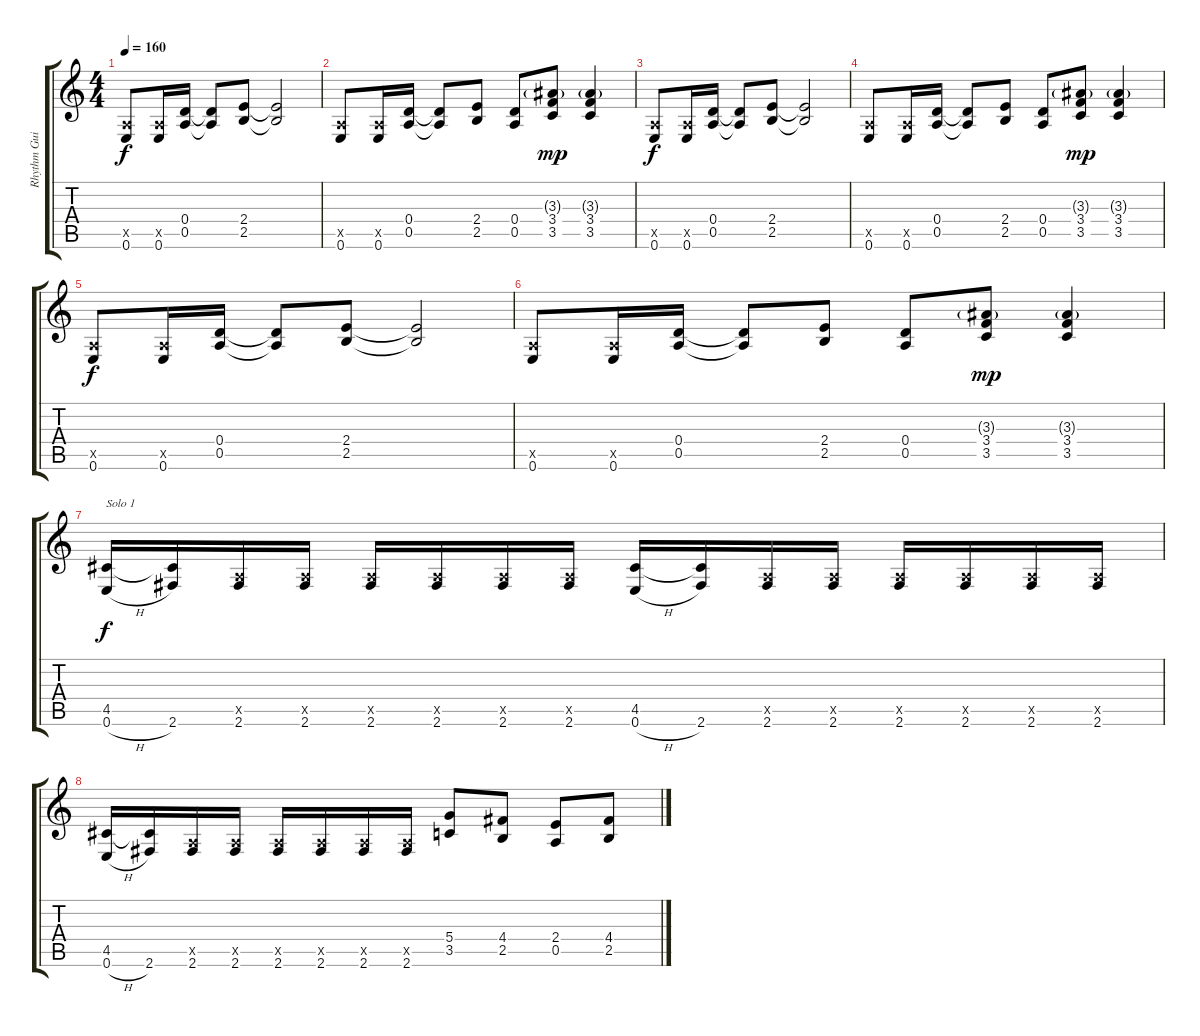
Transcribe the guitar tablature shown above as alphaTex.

\track ("Rhythm Guitar 1" "Rhythm Gui") {instrument distortionguitar}
\staff {score tabs}
\tuning (E4 B3 G3 D3 A2 E2) {hide}
\ts (4 4)
\tempo 160
\clef g2
\ks c
(0.5{x} 0.6).8{dy f} (0.5{x} 0.6).16 (0.4 0.5).16 (0.4{t} 0.5{t}).8 (2.4 2.5).8 (2.4{t} 2.5{t}).2 |
(0.5{x} 0.6).8 (0.5{x} 0.6).16 (0.4 0.5).16 (0.4{t} 0.5{t}).8 (2.4 2.5).8 (0.4 0.5).8 (3.3{g} 3.4 3.5).8{dy mp} (3.3{g} 3.4 3.5).4 |
(0.5{x} 0.6).8{dy f} (0.5{x} 0.6).16 (0.4 0.5).16 (0.4{t} 0.5{t}).8 (2.4 2.5).8 (2.4{t} 2.5{t}).2 |
(0.5{x} 0.6).8 (0.5{x} 0.6).16 (0.4 0.5).16 (0.4{t} 0.5{t}).8 (2.4 2.5).8 (0.4 0.5).8 (3.3{g} 3.4 3.5).8{dy mp} (3.3{g} 3.4 3.5).4 |
(0.5{x} 0.6).8{dy f} (0.5{x} 0.6).16 (0.4 0.5).16 (0.4{t} 0.5{t}).8 (2.4 2.5).8 (2.4{t} 2.5{t}).2 |
(0.5{x} 0.6).8 (0.5{x} 0.6).16 (0.4 0.5).16 (0.4{t} 0.5{t}).8 (2.4 2.5).8 (0.4 0.5).8 (3.3{g} 3.4 3.5).8{dy mp} (3.3{g} 3.4 3.5).4 |
(4.5 0.6{h}).16{txt "Solo 1" dy f} (4.5{t} 2.6).16 (0.5{x} 2.6).16 (0.5{x} 2.6).16 (0.5{x} 2.6).16 (0.5{x} 2.6).16 (0.5{x} 2.6).16 (0.5{x} 2.6).16 (4.5 0.6{h}).16 (4.5{t} 2.6).16 (0.5{x} 2.6).16 (0.5{x} 2.6).16 (0.5{x} 2.6).16 (0.5{x} 2.6).16 (0.5{x} 2.6).16 (0.5{x} 2.6).16 |
(4.5 0.6{h}).16 (4.5{t} 2.6).16 (0.5{x} 2.6).16 (0.5{x} 2.6).16 (0.5{x} 2.6).16 (0.5{x} 2.6).16 (0.5{x} 2.6).16 (0.5{x} 2.6).16 (5.4 3.5).8 (4.4 2.5).8 (2.4 0.5).8 (4.4 2.5).8
